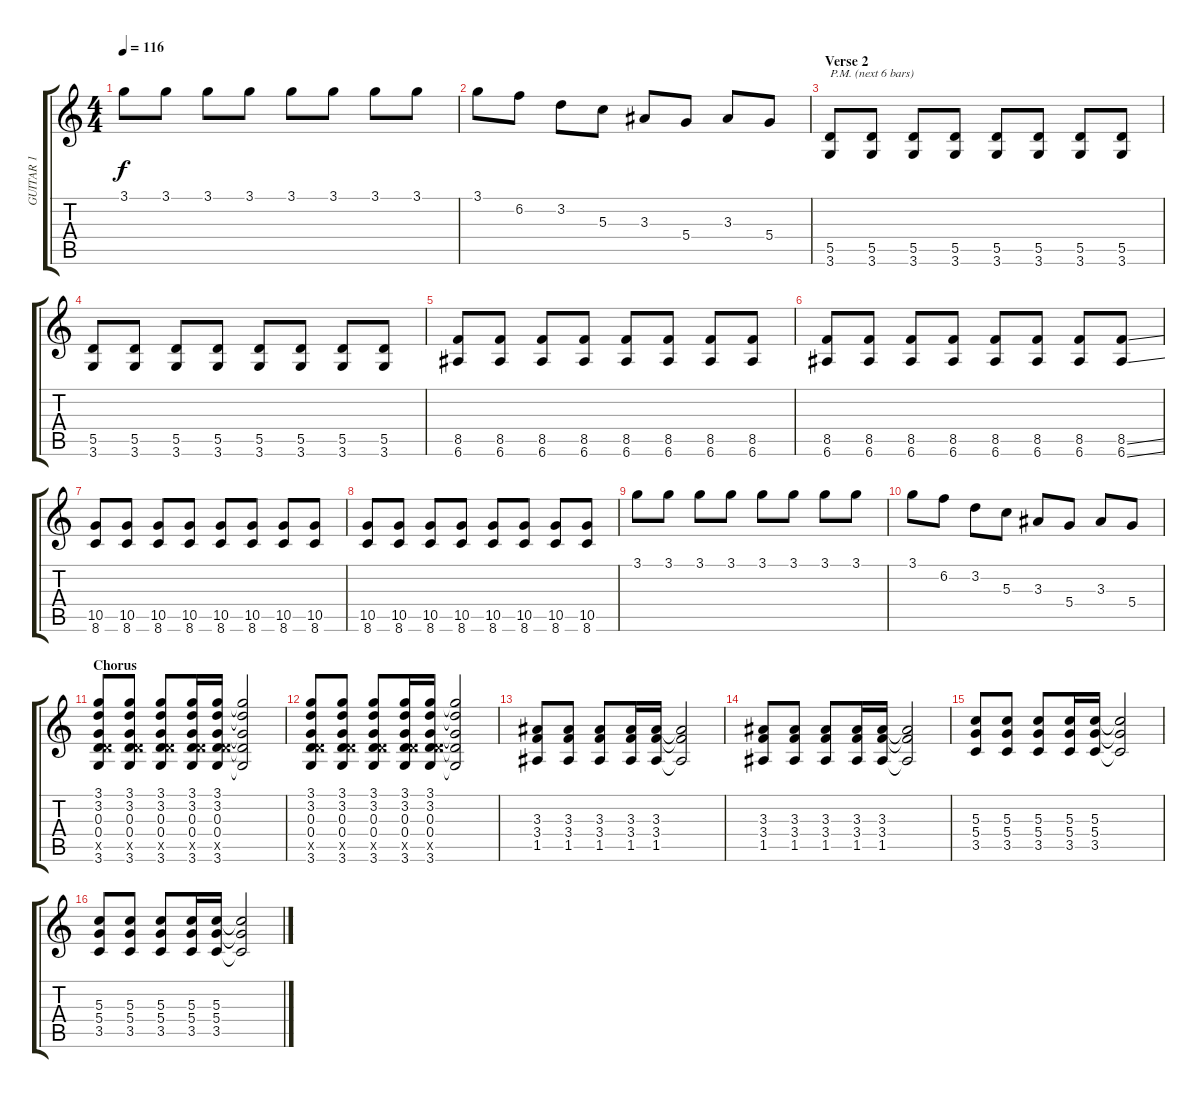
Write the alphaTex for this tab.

\track ("GUITAR 1" "GUITAR 1") {instrument electricguitarclean}
\staff {score tabs}
\tuning (E4 B3 G3 D3 A2 E2) {hide}
\ts (4 4)
\tempo 116
\clef g2
\ks c
3.1.8{dy f} 3.1.8 3.1.8 3.1.8 3.1.8 3.1.8 3.1.8 3.1.8 |
3.1.8 6.2.8 3.2.8 5.3.8 3.3.8 5.4.8 3.3.8 5.4.8 |
\section ("" "Verse 2")
(5.5 3.6).8{txt "P.M. (next 6 bars)"} (5.5 3.6).8 (5.5 3.6).8 (5.5 3.6).8 (5.5 3.6).8 (5.5 3.6).8 (5.5 3.6).8 (5.5 3.6).8 |
(5.5 3.6).8 (5.5 3.6).8 (5.5 3.6).8 (5.5 3.6).8 (5.5 3.6).8 (5.5 3.6).8 (5.5 3.6).8 (5.5 3.6).8 |
(8.5 6.6).8 (8.5 6.6).8 (8.5 6.6).8 (8.5 6.6).8 (8.5 6.6).8 (8.5 6.6).8 (8.5 6.6).8 (8.5 6.6).8 |
(8.5 6.6).8 (8.5 6.6).8 (8.5 6.6).8 (8.5 6.6).8 (8.5 6.6).8 (8.5 6.6).8 (8.5 6.6).8 (8.5{ss} 6.6{ss}).8 |
(10.5 8.6).8 (10.5 8.6).8 (10.5 8.6).8 (10.5 8.6).8 (10.5 8.6).8 (10.5 8.6).8 (10.5 8.6).8 (10.5 8.6).8 |
(10.5 8.6).8 (10.5 8.6).8 (10.5 8.6).8 (10.5 8.6).8 (10.5 8.6).8 (10.5 8.6).8 (10.5 8.6).8 (10.5 8.6).8 |
3.1.8 3.1.8 3.1.8 3.1.8 3.1.8 3.1.8 3.1.8 3.1.8 |
3.1.8 6.2.8 3.2.8 5.3.8 3.3.8 5.4.8 3.3.8 5.4.8 |
\section ("" "Chorus")
(3.1 3.2 0.3 0.4 5.5{x} 3.6).8 (3.1 3.2 0.3 0.4 5.5{x} 3.6).8 (3.1 3.2 0.3 0.4 5.5{x} 3.6).8 (3.1 3.2 0.3 0.4 5.5{x} 3.6).16 (3.1 3.2 0.3 0.4 5.5{x} 3.6).16 (3.1{t} 3.2{t} 0.3{t} 0.4{t} 3.6{t}).2 |
(3.1 3.2 0.3 0.4 5.5{x} 3.6).8 (3.1 3.2 0.3 0.4 5.5{x} 3.6).8 (3.1 3.2 0.3 0.4 5.5{x} 3.6).8 (3.1 3.2 0.3 0.4 5.5{x} 3.6).16 (3.1 3.2 0.3 0.4 5.5{x} 3.6).16 (3.1{t} 3.2{t} 0.3{t} 0.4{t} 3.6{t}).2 |
(3.3 3.4 1.5).8 (3.3 3.4 1.5).8 (3.3 3.4 1.5).8 (3.3 3.4 1.5).16 (3.3 3.4 1.5).16 (3.3{t} 3.4{t} 1.5{t}).2 |
(3.3 3.4 1.5).8 (3.3 3.4 1.5).8 (3.3 3.4 1.5).8 (3.3 3.4 1.5).16 (3.3 3.4 1.5).16 (3.3{t} 3.4{t} 1.5{t}).2 |
(5.3 5.4 3.5).8 (5.3 5.4 3.5).8 (5.3 5.4 3.5).8 (5.3 5.4 3.5).16 (5.3 5.4 3.5).16 (5.3{t} 5.4{t} 3.5{t}).2 |
(5.3 5.4 3.5).8 (5.3 5.4 3.5).8 (5.3 5.4 3.5).8 (5.3 5.4 3.5).16 (5.3 5.4 3.5).16 (5.3{t} 5.4{t} 3.5{t}).2
